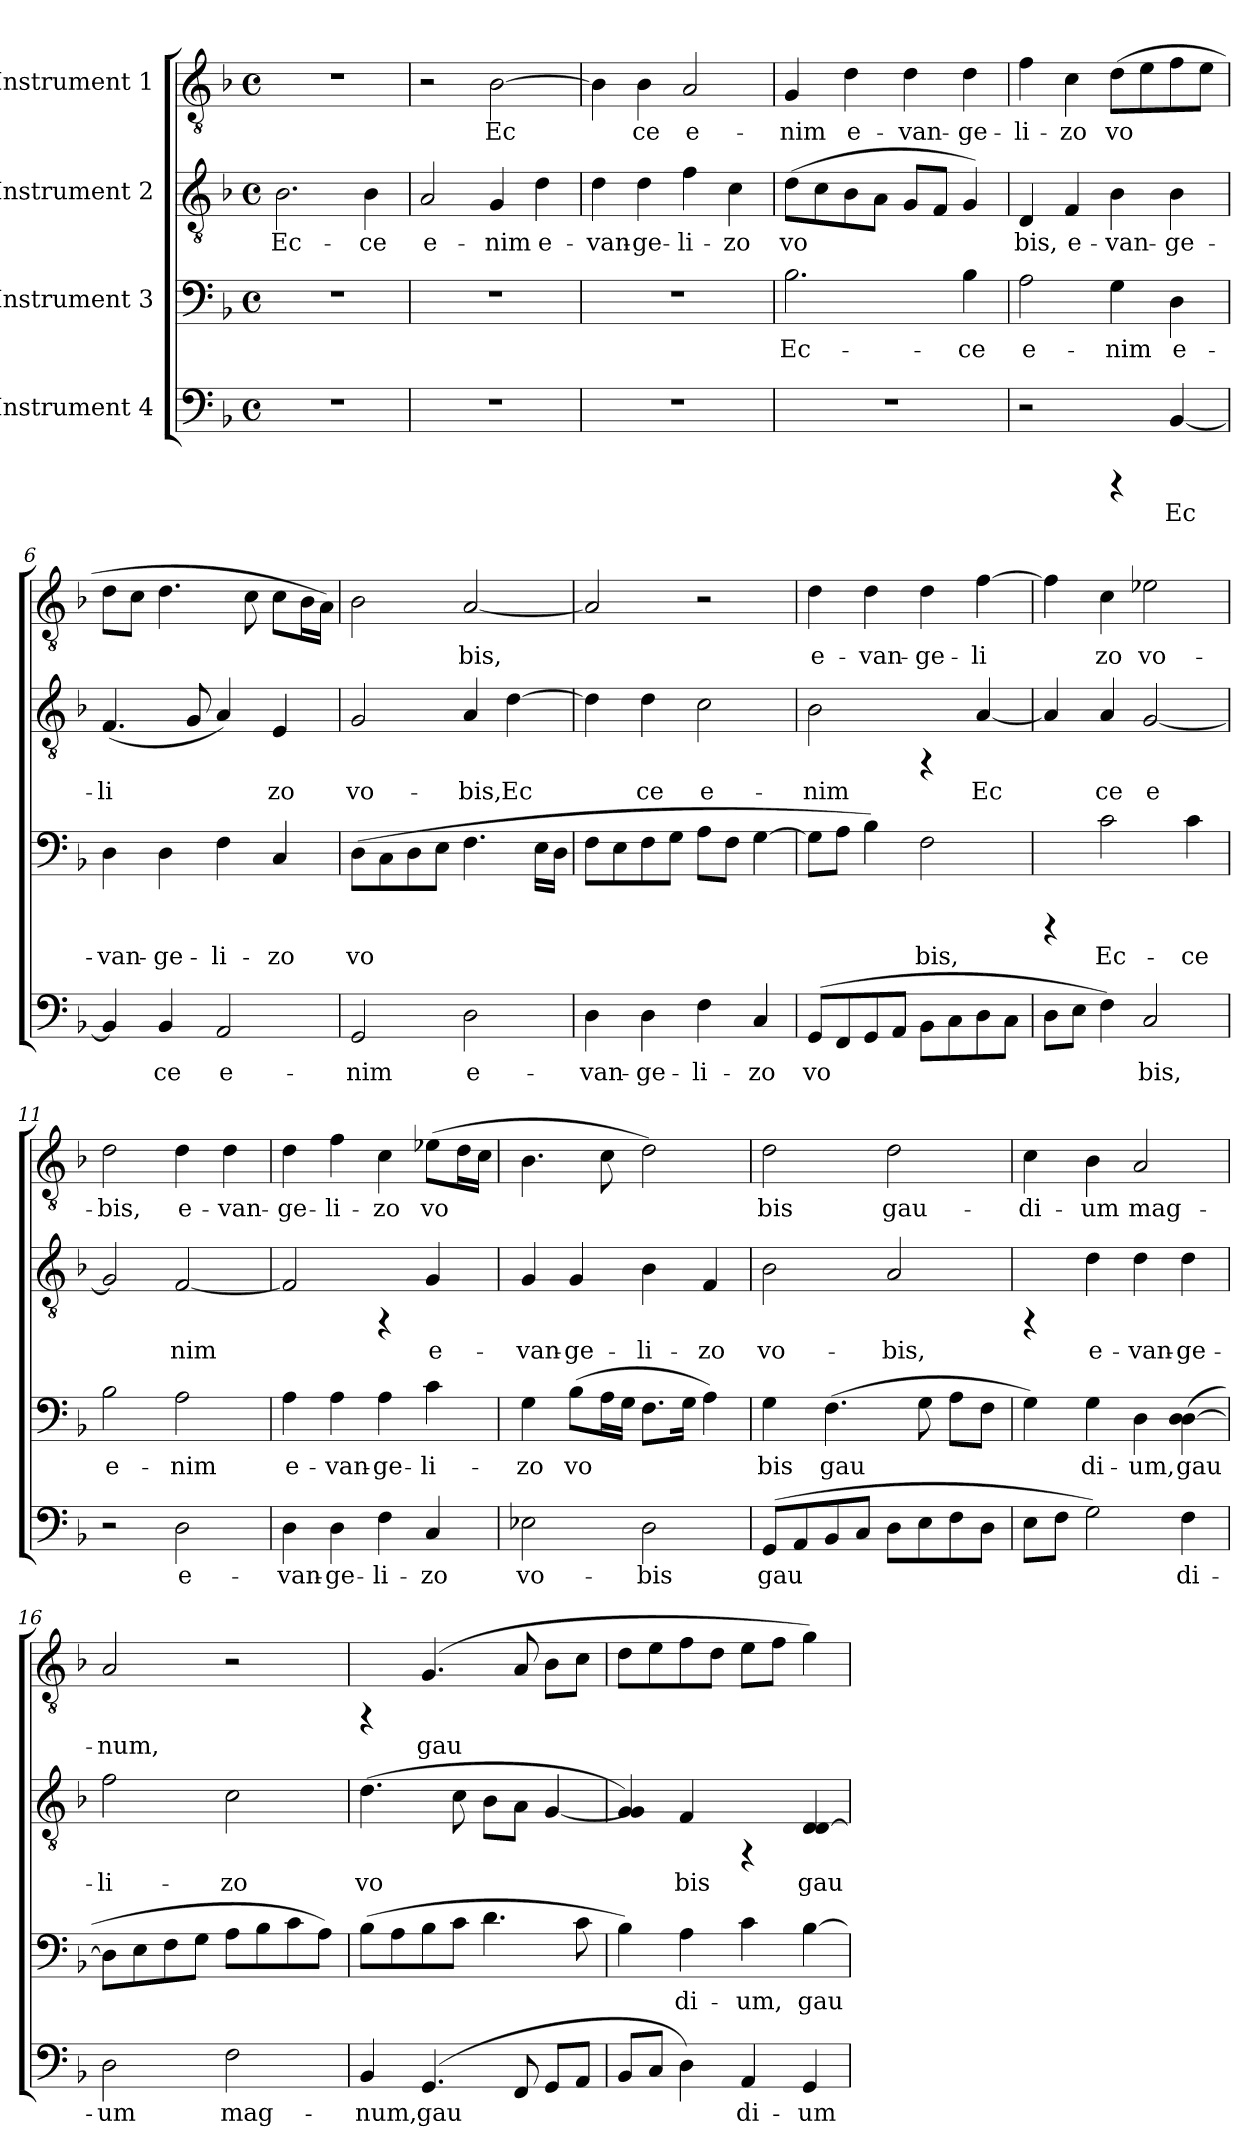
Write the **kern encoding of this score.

**kern	**text	**kern	**text	**kern	**text	**kern	**text
*part4	*part4	*part3	*part3	*part2	*part2	*part1	*part1
*staff4	*staff4	*staff3	*staff3	*staff2	*staff2	*staff1	*staff1
*I"Instrument 4	*	*I"Instrument 3	*	*I"Instrument 2	*	*I"Instrument 1	*
!!LO:PB:g=z
*stria5	*	*stria5	*	*stria5	*	*stria5	*
*clefF4	*	*clefF4	*	*clefGv2	*	*clefGv2	*
*k[b-]	*	*k[b-]	*	*k[b-]	*	*k[b-]	*
*F:	*	*F:	*	*F:	*	*F:	*
*M4/4	*	*M4/4	*	*M4/4	*	*M4/4	*
*met(c)	*	*met(c)	*	*met(c)	*	*met(c)	*
=1	=1	=1	=1	=1	=1	=1	=1
!	!	!	!	!	!LO:LY:b:cj	!	!
1r	.	1r	.	2.B-\	Ec-	1r	.
!	!	!	!	!	!LO:LY:b:cj	!	!
.	.	.	.	4B-\	-ce	.	.
=2	=2	=2	=2	=2	=2	=2	=2
!	!	!	!	!	!LO:LY:b:cj	!	!
1r	.	1r	.	2A/	e-	2r	.
!	!	!	!	!	!LO:LY:b:cj	!	!LO:LY:b
.	.	.	.	4G/	-nim	[>2B-\	Ec-
!	!	!	!	!	!LO:LY:b:cj	!	!
.	.	.	.	4d\	e-	.	.
=3	=3	=3	=3	=3	=3	=3	=3
!	!	!	!	!	!LO:LY:b:cj	!	!LO:LY:b
1r	.	1r	.	4d\	-van-	4B-\]	--
!	!	!	!	!	!LO:LY:b:cj	!	!LO:LY:b
.	.	.	.	4d\	-ge-	4B-\	-ce
!	!	!	!	!	!LO:LY:b:cj	!	!LO:LY:b
.	.	.	.	4f\	-li-	2A/	e-
!	!	!	!	!	!LO:LY:b:cj	!	!
.	.	.	.	4c\	-zo	.	.
=4	=4	=4	=4	=4	=4	=4	=4
!	!	!	!LO:LY:b:cj	!	!LO:LY:b:cj	!	!LO:LY:b
1r	.	2.B-\	Ec-	(>8d\L	vo-	4G/	-nim
!	!	!	!	!	!LO:LY:b:cj	!	!
.	.	.	.	8c\	--	.	.
!	!	!	!	!	!LO:LY:b:cj	!	!LO:LY:b
.	.	.	.	8B-\	--	4d\	e-
!	!	!	!	!	!LO:LY:b:cj	!	!
.	.	.	.	8A\J	--	.	.
!	!	!	!	!	!LO:LY:b:cj	!	!LO:LY:b
.	.	.	.	8G/L	--	4d\	-van-
!	!	!	!	!	!LO:LY:b:cj	!	!
.	.	.	.	8F/J	--	.	.
!	!	!	!LO:LY:b:cj	!	!LO:LY:b:cj	!	!LO:LY:b
.	.	4B-\	-ce	4G/)	--	4d\	-ge-
=5	=5	=5	=5	=5	=5	=5	=5
!	!	!	!LO:LY:b:cj	!	!LO:LY:b:cj	!	!LO:LY:b
2r	.	2A\	e-	4D/	-bis,	4f\	-li-
!	!	!	!	!	!LO:LY:b:cj	!	!LO:LY:b
.	.	.	.	4F/	e-	4c\	-zo
!	!	!	!LO:LY:b:cj	!	!LO:LY:b:cj	!	!LO:LY:b
4rCCC	.	4G\	-nim	4B-\	-van-	(>8d\L	vo-
!	!	!	!	!	!	!	!LO:LY:b
.	.	.	.	.	.	8e\	--
!	!LO:LY:b	!	!LO:LY:b:cj	!	!LO:LY:b:cj	!	!LO:LY:b
[<4BB-/	Ec-	4D\	e-	4B-\	-ge-	8f\	--
!	!	!	!	!	!	!	!LO:LY:b
.	.	.	.	.	.	8e\J	--
=6	=6	=6	=6	=6	=6	=6	=6
!	!LO:LY:b	!	!LO:LY:b:cj	!	!LO:LY:b:cj	!	!LO:LY:b
4BB-/]	--	4D\	-van-	(<4.F/	-li-	8d\L	--
!	!	!	!	!	!	!	!LO:LY:b
.	.	.	.	.	.	8c\J	--
!	!LO:LY:b	!	!LO:LY:b:cj	!	!	!	!LO:LY:b
4BB-/	-ce	4D\	-ge-	.	.	4.d\	--
!	!	!	!	!	!LO:LY:b:cj	!	!
.	.	.	.	8G/	--	.	.
!	!LO:LY:b	!	!LO:LY:b:cj	!	!LO:LY:b:cj	!	!
2AA/	e-	4F\	-li-	4A/)	--	.	.
!	!	!	!	!	!	!	!LO:LY:b
.	.	.	.	.	.	8c\	--
!	!	!	!LO:LY:b:cj	!	!LO:LY:b:cj	!	!LO:LY:b
.	.	4C/	-zo	4E/	-zo	8c\L	--
!	!	!	!	!	!	!	!LO:LY:b
.	.	.	.	.	.	16B-\	--
!	!	!	!	!	!	!	!LO:LY:b
.	.	.	.	.	.	16A\J)	--
!!LO:LB:g=z
=7	=7	=7	=7	=7	=7	=7	=7
!	!LO:LY:b	!	!LO:LY:b:cj	!	!LO:LY:b:cj	!	!LO:LY:b
2GG/	-nim	(>8D\L	vo-	2G/	vo-	2B-\	--
!	!	!	!LO:LY:b:cj	!	!	!	!
.	.	8C\	--	.	.	.	.
!	!	!	!LO:LY:b:cj	!	!	!	!
.	.	8D\	--	.	.	.	.
!	!	!	!LO:LY:b:cj	!	!	!	!
.	.	8E\J	--	.	.	.	.
!	!LO:LY:b	!	!LO:LY:b:cj	!	!LO:LY:b:cj	!	!LO:LY:b
2D\	e-	4.F\	--	4A/	-bis,	[<2A/	-bis,
!	!	!	!	!	!LO:LY:b:cj	!	!
.	.	.	.	[>4d\	Ec-	.	.
!	!	!	!LO:LY:b:cj	!	!	!	!
.	.	16E\L	--	.	.	.	.
!	!	!	!LO:LY:b:cj	!	!	!	!
.	.	16D\J	--	.	.	.	.
=8	=8	=8	=8	=8	=8	=8	=8
!	!LO:LY:b	!	!LO:LY:b:cj	!	!LO:LY:b:cj	!	!LO:LY:b
4D\	-van-	8F\L	--	4d\]	--	2A/]	.
!	!	!	!LO:LY:b:cj	!	!	!	!
.	.	8E\	--	.	.	.	.
!	!LO:LY:b	!	!LO:LY:b:cj	!	!LO:LY:b:cj	!	!
4D\	-ge-	8F\	--	4d\	-ce	.	.
!	!	!	!LO:LY:b:cj	!	!	!	!
.	.	8G\J	--	.	.	.	.
!	!LO:LY:b	!	!LO:LY:b:cj	!	!LO:LY:b:cj	!	!
4F\	-li-	8A\L	--	2c\	e-	2r	.
!	!	!	!LO:LY:b:cj	!	!	!	!
.	.	8F\J	--	.	.	.	.
!	!LO:LY:b	!	!LO:LY:b:cj	!	!	!	!
4C/	-zo	[>4G\	--	.	.	.	.
=9	=9	=9	=9	=9	=9	=9	=9
!	!LO:LY:b	!	!LO:LY:b:cj	!	!LO:LY:b:cj	!	!LO:LY:b
(<8GG/L	vo-	8G\L]	--	2B-\	-nim	4d\	e-
!	!LO:LY:b	!	!LO:LY:b:cj	!	!	!	!
8FF/	--	8A\J	--	.	.	.	.
!	!LO:LY:b	!	!LO:LY:b:cj	!	!	!	!LO:LY:b
8GG/	--	4B-\)	--	.	.	4d\	-van-
!	!LO:LY:b	!	!	!	!	!	!
8AA/J	--	.	.	.	.	.	.
!	!LO:LY:b	!	!LO:LY:b:cj	!	!	!	!LO:LY:b
8BB-\L	--	2F\	-bis,	4rFF	.	4d\	-ge-
!	!LO:LY:b	!	!	!	!	!	!
8C\	--	.	.	.	.	.	.
!	!LO:LY:b	!	!	!	!LO:LY:b:cj	!	!LO:LY:b
8D\	--	.	.	[<4A/	Ec-	[>4f\	-li-
!	!LO:LY:b	!	!	!	!	!	!
8C\J	--	.	.	.	.	.	.
=10	=10	=10	=10	=10	=10	=10	=10
!	!LO:LY:b	!	!	!	!LO:LY:b:cj	!	!LO:LY:b
8D\L	--	4rCCC	.	4A/]	--	4f\]	--
!	!LO:LY:b	!	!	!	!	!	!
8E\J	--	.	.	.	.	.	.
!	!LO:LY:b	!	!LO:LY:b:cj	!	!LO:LY:b:cj	!	!LO:LY:b
4F\)	--	2c\	Ec-	4A/	-ce	4c\	-zo
!	!LO:LY:b	!	!	!	!LO:LY:b:cj	!	!LO:LY:b
2C/	-bis,	.	.	[<2G/	e-	2e-X\	vo-
!	!	!	!LO:LY:b:cj	!	!	!	!
.	.	4c\	-ce	.	.	.	.
=11	=11	=11	=11	=11	=11	=11	=11
!	!	!	!LO:LY:b:cj	!	!LO:LY:b:cj	!	!LO:LY:b
2r	.	2B-\	e-	2G/]	--	2d\	-bis,
!	!LO:LY:b	!	!LO:LY:b:cj	!	!LO:LY:b:cj	!	!LO:LY:b
2D\	e-	2A\	-nim	[<2F/	-nim	4d\	e-
!	!	!	!	!	!	!	!LO:LY:b
.	.	.	.	.	.	4d\	-van-
!!LO:PB:g=z
=12	=12	=12	=12	=12	=12	=12	=12
!	!LO:LY:b	!	!LO:LY:b:cj	!	!LO:LY:b:cj	!	!LO:LY:b
4D\	-van-	4A\	e-	2F/]	.	4d\	-ge-
!	!LO:LY:b	!	!LO:LY:b:cj	!	!	!	!LO:LY:b
4D\	-ge-	4A\	-van-	.	.	4f\	-li-
!	!LO:LY:b	!	!LO:LY:b:cj	!	!	!	!LO:LY:b
4F\	-li-	4A\	-ge-	4rFF	.	4c\	-zo
!	!LO:LY:b	!	!LO:LY:b:cj	!	!LO:LY:b:cj	!	!LO:LY:b
4C/	-zo	4c\	-li-	4G/	e-	(>8e-X\L	vo-
!	!	!	!	!	!	!	!LO:LY:b
.	.	.	.	.	.	16d\	--
!	!	!	!	!	!	!	!LO:LY:b
.	.	.	.	.	.	16c\J	--
=13	=13	=13	=13	=13	=13	=13	=13
!	!LO:LY:b	!	!LO:LY:b:cj	!	!LO:LY:b:cj	!	!LO:LY:b
2E-X\	vo-	4G\	-zo	4G/	-van-	4.B-\	--
!	!	!	!LO:LY:b:cj	!	!LO:LY:b:cj	!	!
.	.	(>8B-\L	vo-	4G/	-ge-	.	.
!	!	!	!LO:LY:b:cj	!	!	!	!LO:LY:b
.	.	16A\	--	.	.	8c\	--
!	!	!	!LO:LY:b:cj	!	!	!	!
.	.	16G\J	--	.	.	.	.
!	!LO:LY:b	!	!LO:LY:b:cj	!	!LO:LY:b:cj	!	!LO:LY:b
2D\	-bis	8.F\L	--	4B-\	-li-	2d\)	--
!	!	!	!LO:LY:b:cj	!	!	!	!
.	.	16G\J	--	.	.	.	.
!	!	!	!LO:LY:b:cj	!	!LO:LY:b:cj	!	!
.	.	4A\)	--	4F/	-zo	.	.
=14	=14	=14	=14	=14	=14	=14	=14
!	!LO:LY:b	!	!LO:LY:b:cj	!	!LO:LY:b:cj	!	!LO:LY:b
(<8GG/L	gau-	4G\	-bis	2B-\	vo-	2d\	-bis
!	!LO:LY:b	!	!	!	!	!	!
8AA/	--	.	.	.	.	.	.
!	!LO:LY:b	!	!LO:LY:b:cj	!	!	!	!
8BB-/	--	(>4.F\	gau-	.	.	.	.
!	!LO:LY:b	!	!	!	!	!	!
8C/J	--	.	.	.	.	.	.
!	!LO:LY:b	!	!	!	!LO:LY:b:cj	!	!LO:LY:b
8D\L	--	.	.	2A/	-bis,	2d\	gau-
!	!LO:LY:b	!	!LO:LY:b:cj	!	!	!	!
8E\	--	8G\	--	.	.	.	.
!	!LO:LY:b	!	!LO:LY:b:cj	!	!	!	!
8F\	--	8A\L	--	.	.	.	.
!	!LO:LY:b	!	!LO:LY:b:cj	!	!	!	!
8D\J	--	8F\J	--	.	.	.	.
=15	=15	=15	=15	=15	=15	=15	=15
!	!LO:LY:b	!	!LO:LY:b:cj	!	!	!	!LO:LY:b
8E\L	--	4G\)	--	4rFF	.	4c\	-di-
!	!LO:LY:b	!	!	!	!	!	!
8F\J	--	.	.	.	.	.	.
!	!LO:LY:b	!	!LO:LY:b:cj	!	!LO:LY:b:cj	!	!LO:LY:b
2G\)	--	4G\	-di-	4d\	e-	4B-\	-um
!	!	!	!LO:LY:b:cj	!	!LO:LY:b:cj	!	!LO:LY:b
.	.	4D\	-um,	4d\	-van-	2A/	mag-
!	!LO:LY:b	!	!LO:LY:b:cj	!	!LO:LY:b:cj	!	!
4F\	-di-	(>4D\ [>4D\	gau-	4d\	-ge-	.	.
=16	=16	=16	=16	=16	=16	=16	=16
!	!LO:LY:b	!	!LO:LY:b:cj	!	!LO:LY:b:cj	!	!LO:LY:b
2D\	-um	8D\L]	--	2f\	-li-	2A/	-num,
!	!	!	!LO:LY:b:cj	!	!	!	!
.	.	8E\	--	.	.	.	.
!	!	!	!LO:LY:b:cj	!	!	!	!
.	.	8F\	--	.	.	.	.
!	!	!	!LO:LY:b:cj	!	!	!	!
.	.	8G\J	--	.	.	.	.
!	!LO:LY:b	!	!LO:LY:b:cj	!	!LO:LY:b:cj	!	!
2F\	mag-	8A\L	--	2c\	-zo	2r	.
!	!	!	!LO:LY:b:cj	!	!	!	!
.	.	8B-\	--	.	.	.	.
!	!	!	!LO:LY:b:cj	!	!	!	!
.	.	8c\	--	.	.	.	.
!	!	!	!LO:LY:b:cj	!	!	!	!
.	.	8A\J)	--	.	.	.	.
!!LO:PB:g=z
=17	=17	=17	=17	=17	=17	=17	=17
!	!LO:LY:b	!	!LO:LY:b:cj	!	!LO:LY:b:cj	!	!
4BB-/	-num,	(>8B-\L	--	(>4.d\	vo-	4rFF	.
!	!	!	!LO:LY:b:cj	!	!	!	!
.	.	8A\	--	.	.	.	.
!	!LO:LY:b	!	!LO:LY:b:cj	!	!	!	!LO:LY:b
(<4.GG/	gau-	8B-\	--	.	.	(<4.G/	gau-
!	!	!	!LO:LY:b:cj	!	!LO:LY:b:cj	!	!
.	.	8c\J	--	8c\	--	.	.
!	!	!	!LO:LY:b:cj	!	!LO:LY:b:cj	!	!
.	.	4.d\	--	8B-\L	--	.	.
!	!LO:LY:b	!	!	!	!LO:LY:b:cj	!	!LO:LY:b
8FF/	--	.	.	8A\J	--	8A/	--
!	!LO:LY:b	!	!	!	!LO:LY:b:cj	!	!LO:LY:b
8GG/L	--	.	.	[<4G/	--	8B-\L	--
!	!LO:LY:b	!	!LO:LY:b:cj	!	!	!	!LO:LY:b
8AA/J	--	8c\	--	.	.	8c\J	--
=18	=18	=18	=18	=18	=18	=18	=18
!	!LO:LY:b	!	!LO:LY:b:cj	!	!LO:LY:b:cj	!	!LO:LY:b
8BB-/L	--	4B-\)	--	4G/ 4G/])	--	8d\L	--
!	!LO:LY:b	!	!	!	!	!	!LO:LY:b
8C/J	--	.	.	.	.	8e\	--
!	!LO:LY:b	!	!LO:LY:b:cj	!	!LO:LY:b:cj	!	!LO:LY:b
4D\)	--	4A\	-di-	4F/	-bis	8f\	--
!	!	!	!	!	!	!	!LO:LY:b
.	.	.	.	.	.	8d\J	--
!	!LO:LY:b	!	!LO:LY:b:cj	!	!	!	!LO:LY:b
4AA/	-di-	4c\	-um,	4rFF	.	8e\L	--
!	!	!	!	!	!	!	!LO:LY:b
.	.	.	.	.	.	8f\J	--
!	!LO:LY:b	!	!LO:LY:b:cj	!	!LO:LY:b:cj	!	!LO:LY:b
4GG/	-um	[>4B-\	gau-	4D/ [<4D/	gau-	4g\)	--
=	=	=	=	=	=	=	=
*-	*-	*-	*-	*-	*-	*-	*-
